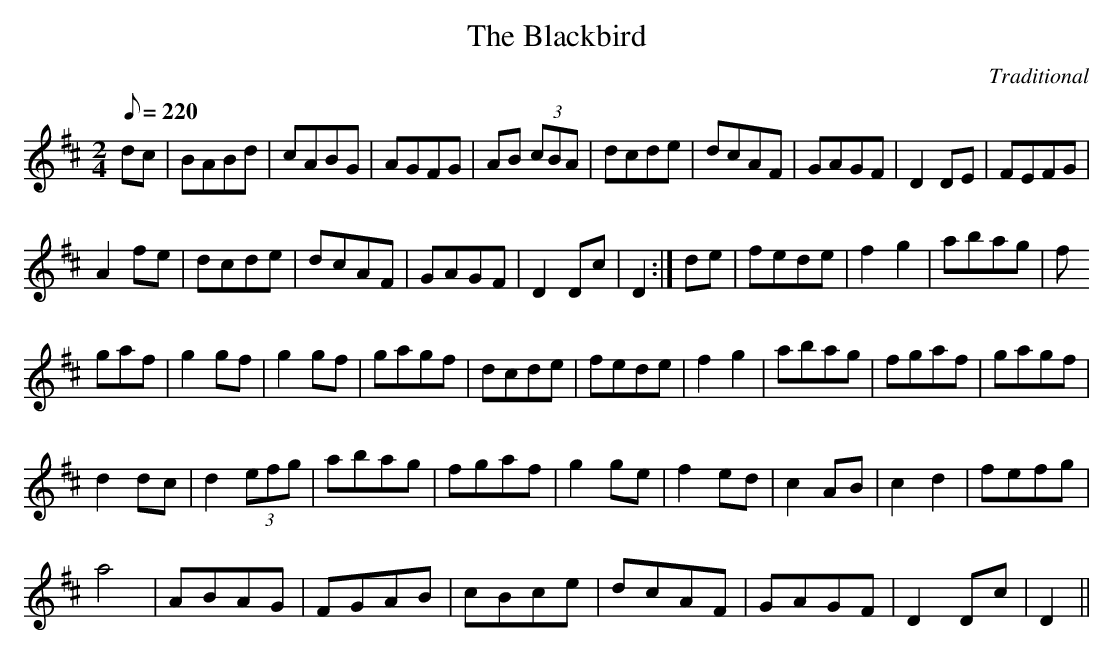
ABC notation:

X:1
T:The Blackbird
M:2/4
L:1/8
Q:220
C:Traditional
K:D
dc | BABd | cABG | AGFG | AB (3cBA | dcde | dcAF | GAGF | D2 DE | FEFG |
 A2 fe | dcde | dcAF | GAGF | D2 Dc | D2 :| de | fede | f2 g2 | abag | f
gaf | g2 gf | g2 gf | gagf | dcde | fede | f2 g2 | abag | fgaf | gagf |
d2 dc | d2 (3efg | abag | fgaf | g2 ge | f2 ed | c2 AB | c2 d2 | fefg |
a4 | ABAG | FGAB | cBce | dcAF | GAGF | D2 Dc | D2 ||
